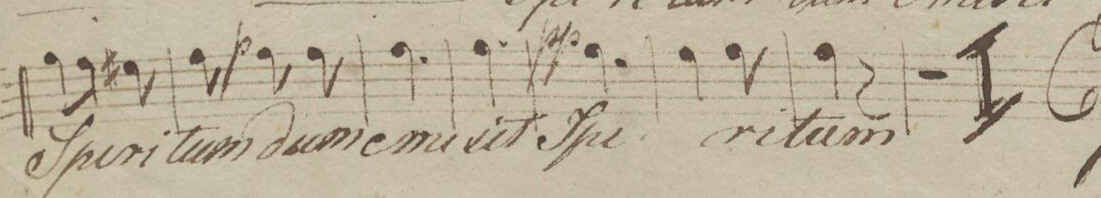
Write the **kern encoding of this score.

**kern	**text	**dynam
*I"Alt.	*	*
*clefC3	*	*
*k[b-e-]	*	*
*M3/8	*	*
8a\L	Spi-	.
8g\J	.	.
8f#X\	-ri-	.
=170	=170	=170
8g\	-tum	.
8g\	dum	p
8g\	e-	.
=171	=171	=171
4.g\	-mi-	.
=172	=172	=172
4.g\	-sit	.
=173	=173	=173
4.g\	Spi-	pp
=174	=174	=174
4g\	.	.
8g\	-ri-	.
=175	=175	=175
4g\	-tum	.
8r	.	.
=176	=176	=176
4.r	.	.
==	==	==
*-	*-	*-
